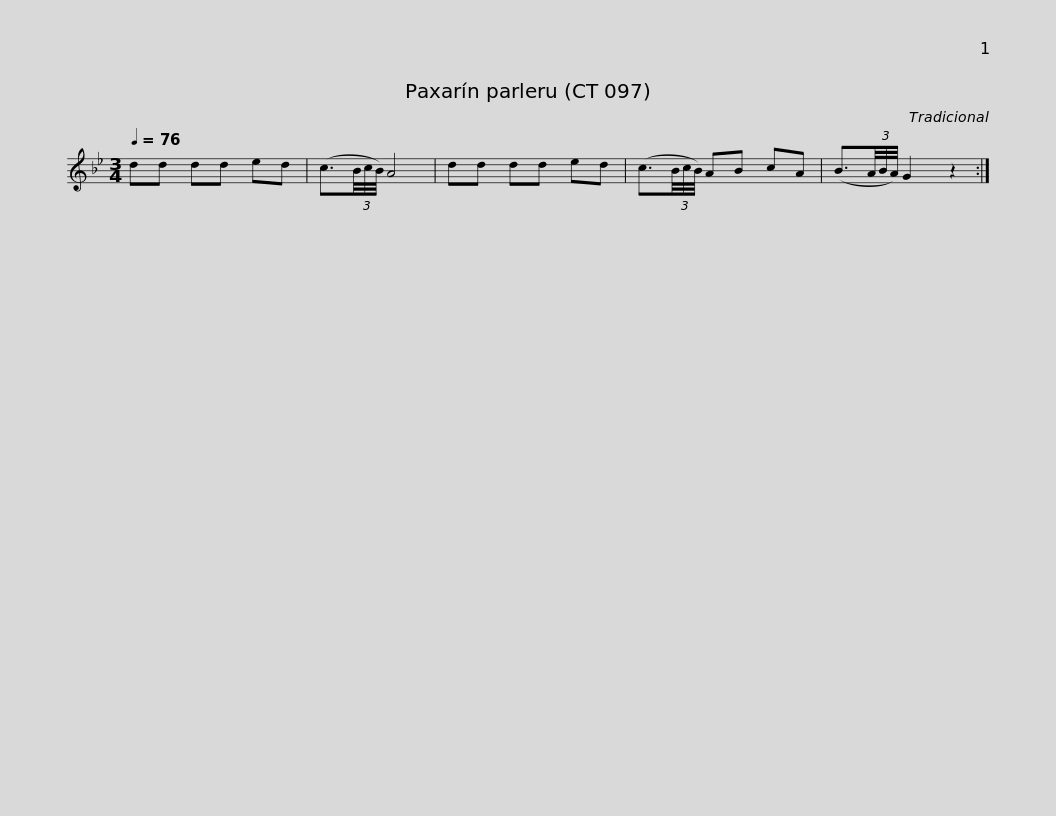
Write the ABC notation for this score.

X:1
L:1/8
Q:1/4=76
M:3/4
I:linebreak $
K:Gmin
V:1 treble
V:1
 dd dd ed | (c3/2(3B/4c/4B/4) A4 | dd dd ed | (c3/2(3B/4c/4B/4) AB cA | (B3/2(3A/4B/4A/4) G2 z2 :| %5
